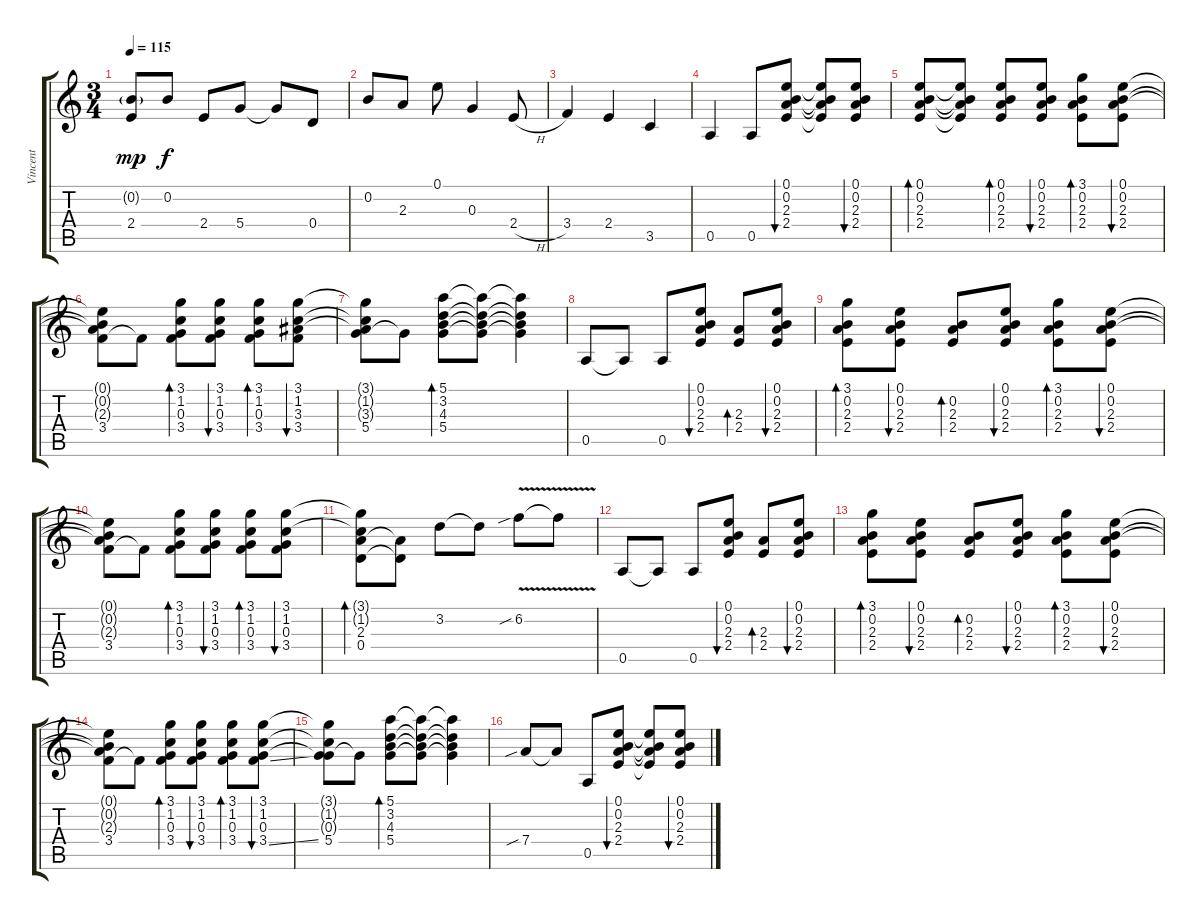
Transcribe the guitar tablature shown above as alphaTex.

\track ("Vincent" "Vincent") {instrument acousticguitarsteel}
\staff {score tabs}
\tuning (E4 B3 G3 D3 A2 E2) {hide}
\ts (3 4)
\tempo 115
\clef g2
\ks c
(0.2{g} 2.4).8{dy mp} 0.2.8{dy f} 2.4.8 5.4.8 5.4{t}.8 0.4.8 |
0.2.8 2.3.8 0.1.8 0.3.4 2.4{h}.8 |
3.4.4 2.4.4 3.5.4 |
0.5.4 0.5.8 (0.1 0.2 2.3 2.4).8{bu 120} (0.1{t} 0.2{t} 2.3{t} 2.4{t}).8 (0.1 0.2 2.3 2.4).8{bu 120} |
(0.1 0.2 2.3 2.4).8{bd 120} (0.1{t} 0.2{t} 2.3{t} 2.4{t}).8 (0.1 0.2 2.3 2.4).8{bd 120} (0.1 0.2 2.3 2.4).8{bu 120} (3.1 0.2 2.3 2.4).8{bd 120} (0.1 0.2 2.3 2.4).8{bu 120} |
(0.1{t} 0.2{t} 2.3{t} 3.4).8 3.4{t}.8 (3.1 1.2 0.3 3.4).8{bd 120} (3.1 1.2 0.3 3.4).8{bu 120} (3.1 1.2 0.3 3.4).8{bd 120} (3.1 1.2 3.3 3.4).8{bu 120} |
(3.1{t} 1.2{t} 3.3{t} 5.4).8 5.4{t}.8 (5.1 3.2 4.3 5.4).8{bd 120} (5.1{t} 3.2{t} 4.3{t} 5.4{t}).8 (5.1{t} 3.2{t} 4.3{t} 5.4{t}).4 |
0.5.8 0.5{t}.8 0.5.8 (0.1 0.2 2.3 2.4).8{bu 120} (2.3 2.4).8{bd 120} (0.1 0.2 2.3 2.4).8{bu 120} |
(3.1 0.2 2.3 2.4).8{bd 120} (0.1 0.2 2.3 2.4).8{bu 120} (0.2 2.3 2.4).8{bd 120} (0.1 0.2 2.3 2.4).8{bu 120} (3.1 0.2 2.3 2.4).8{bd 120} (0.1 0.2 2.3 2.4).8{bu 120} |
(0.1{t} 0.2{t} 2.3{t} 3.4).8 3.4{t}.8 (3.1 1.2 0.3 3.4).8{bd 120} (3.1 1.2 0.3 3.4).8{bu 120} (3.1 1.2 0.3 3.4).8{bd 120} (3.1 1.2 0.3 3.4).8{bu 120} |
(3.1{t} 1.2{t} 2.3 0.4).8{bd 120} (2.3{t} 0.4{t}).8 3.2.8 3.2{t}.8 6.2{v sib}.8 6.2{t}.8 |
0.5.8 0.5{t}.8 0.5.8 (0.1 0.2 2.3 2.4).8{bu 120} (2.3 2.4).8{bd 120} (0.1 0.2 2.3 2.4).8{bu 120} |
(3.1 0.2 2.3 2.4).8{bd 120} (0.1 0.2 2.3 2.4).8{bu 120} (0.2 2.3 2.4).8{bd 120} (0.1 0.2 2.3 2.4).8{bu 120} (3.1 0.2 2.3 2.4).8{bd 120} (0.1 0.2 2.3 2.4).8{bu 120} |
(0.1{t} 0.2{t} 2.3{t} 3.4).8 3.4{t}.8 (3.1 1.2 0.3 3.4).8{bd 120} (3.1 1.2 0.3 3.4).8{bu 120} (3.1 1.2 0.3 3.4).8{bd 120} (3.1 1.2 0.3 3.4{ss}).8{bu 120} |
(3.1{t} 1.2{t} 0.3{t} 5.4).8 5.4{t}.8 (5.1 3.2 4.3 5.4).8{bd 120} (5.1{t} 3.2{t} 4.3{t} 5.4{t}).8 (5.1{t} 3.2{t} 4.3{t} 5.4{t}).4 |
7.4{sib}.8 7.4{t}.8 0.5.8 (0.1 0.2 2.3 2.4).8{bu 120} (0.1{t} 0.2{t} 2.3{t} 2.4{t}).8 (0.1 0.2 2.3 2.4).8{bu 120}
